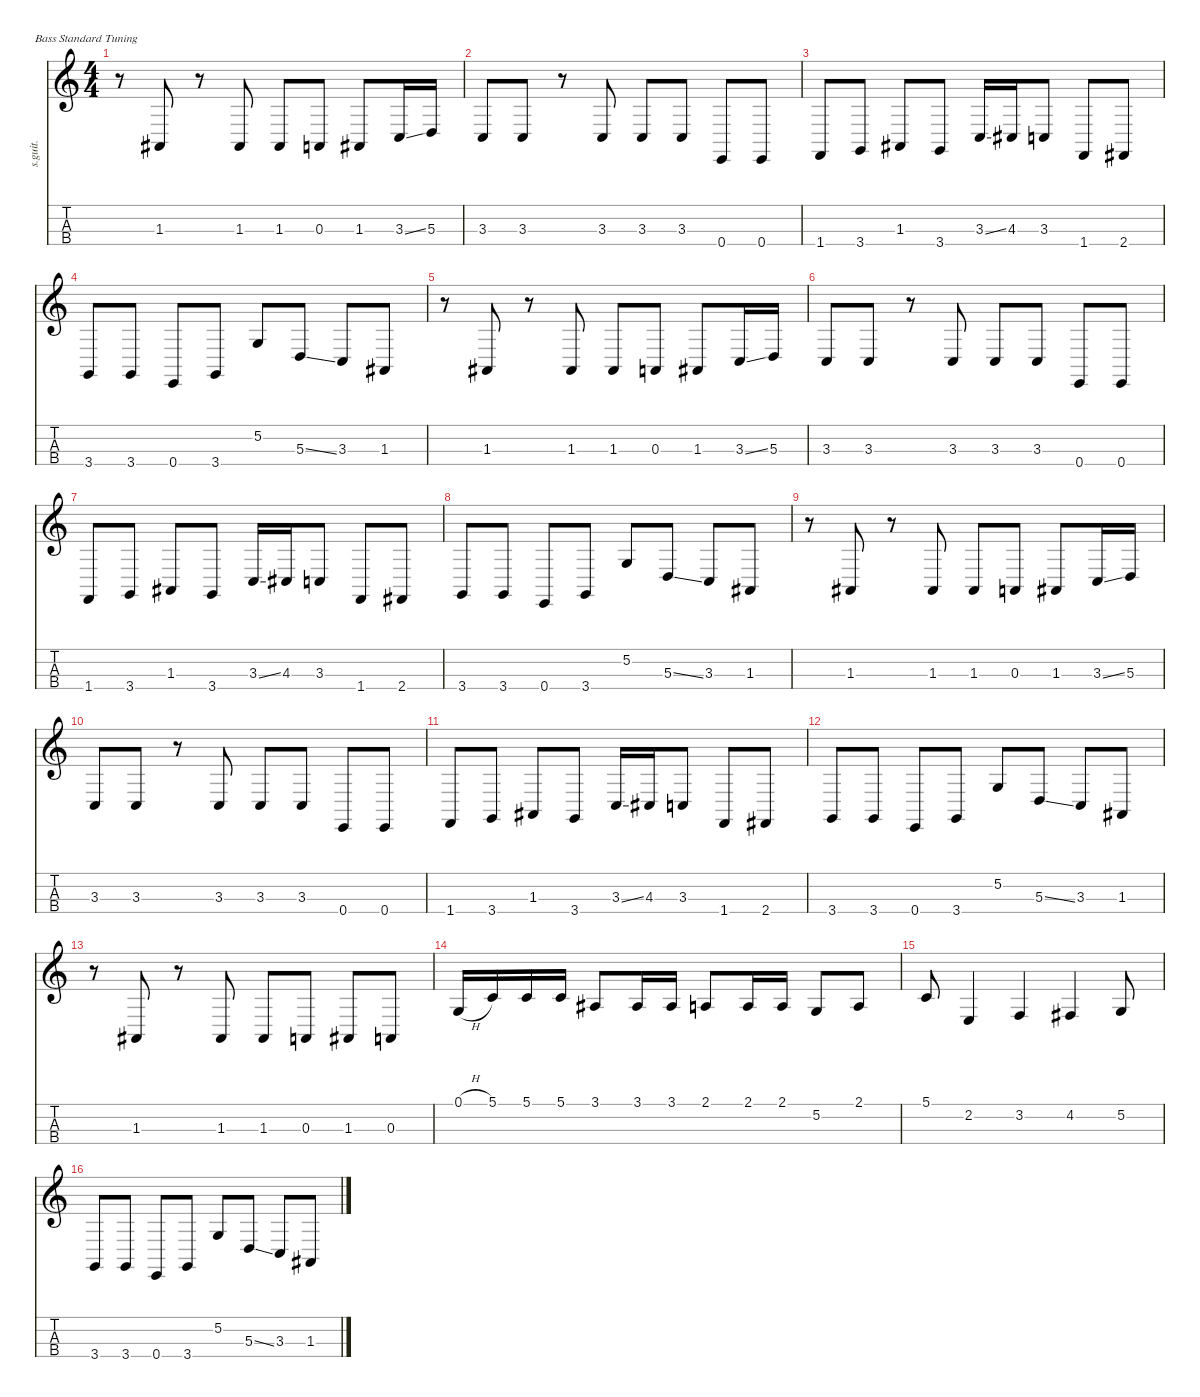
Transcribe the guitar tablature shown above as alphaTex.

\defaultSystemsLayout 4
\hideDynamics
\bracketExtendMode nobrackets
\track ("Ed King (Bass Guitar)" "s.guit.") {instrument electricbasspick}
\staff {score tabs}
\tuning (G2 D2 A1 E1)
\ts (4 4)
\tempo (150 hide)
\clef g2
\ks c
r.8{dy f} 1.3{acc #}.8{lyrics (0 "") lyrics (1 "") lyrics (2 "") lyrics (3 "") lyrics (4 "")} r.8 1.3{acc #}.8{lyrics (0 "") lyrics (1 "") lyrics (2 "") lyrics (3 "") lyrics (4 "")} 1.3{acc #}.8{lyrics (0 "") lyrics (1 "") lyrics (2 "") lyrics (3 "") lyrics (4 "")} 0.3.8{lyrics (0 "") lyrics (1 "") lyrics (2 "") lyrics (3 "") lyrics (4 "")} 1.3{acc #}.8{lyrics (0 "") lyrics (1 "") lyrics (2 "") lyrics (3 "") lyrics (4 "")} 3.3{ss}.16{lyrics (0 "") lyrics (1 "") lyrics (2 "") lyrics (3 "") lyrics (4 "")} 5.3.16{lyrics (0 "") lyrics (1 "") lyrics (2 "") lyrics (3 "") lyrics (4 "")} |
3.3.8{lyrics (0 "") lyrics (1 "") lyrics (2 "") lyrics (3 "") lyrics (4 "")} 3.3.8{lyrics (0 "") lyrics (1 "") lyrics (2 "") lyrics (3 "") lyrics (4 "")} r.8 3.3.8{lyrics (0 "") lyrics (1 "") lyrics (2 "") lyrics (3 "") lyrics (4 "")} 3.3.8{lyrics (0 "") lyrics (1 "") lyrics (2 "") lyrics (3 "") lyrics (4 "")} 3.3.8{lyrics (0 "") lyrics (1 "") lyrics (2 "") lyrics (3 "") lyrics (4 "")} 0.4.8{lyrics (0 "") lyrics (1 "") lyrics (2 "") lyrics (3 "") lyrics (4 "")} 0.4.8{lyrics (0 "") lyrics (1 "") lyrics (2 "") lyrics (3 "") lyrics (4 "")} |
1.4.8{lyrics (0 "") lyrics (1 "") lyrics (2 "") lyrics (3 "") lyrics (4 "")} 3.4.8{lyrics (0 "") lyrics (1 "") lyrics (2 "") lyrics (3 "") lyrics (4 "")} 1.3{acc #}.8{lyrics (0 "") lyrics (1 "") lyrics (2 "") lyrics (3 "") lyrics (4 "")} 3.4.8{lyrics (0 "") lyrics (1 "") lyrics (2 "") lyrics (3 "") lyrics (4 "")} 3.3{ss}.16{lyrics (0 "") lyrics (1 "") lyrics (2 "") lyrics (3 "") lyrics (4 "")} 4.3{acc #}.16{lyrics (0 "") lyrics (1 "") lyrics (2 "") lyrics (3 "") lyrics (4 "")} 3.3.8{lyrics (0 "") lyrics (1 "") lyrics (2 "") lyrics (3 "") lyrics (4 "")} 1.4.8{lyrics (0 "") lyrics (1 "") lyrics (2 "") lyrics (3 "") lyrics (4 "")} 2.4{acc #}.8{lyrics (0 "") lyrics (1 "") lyrics (2 "") lyrics (3 "") lyrics (4 "")} |
3.4.8{lyrics (0 "") lyrics (1 "") lyrics (2 "") lyrics (3 "") lyrics (4 "")} 3.4.8{lyrics (0 "") lyrics (1 "") lyrics (2 "") lyrics (3 "") lyrics (4 "")} 0.4.8{lyrics (0 "") lyrics (1 "") lyrics (2 "") lyrics (3 "") lyrics (4 "")} 3.4.8{lyrics (0 "") lyrics (1 "") lyrics (2 "") lyrics (3 "") lyrics (4 "")} 5.2.8{lyrics (0 "") lyrics (1 "") lyrics (2 "") lyrics (3 "") lyrics (4 "")} 5.3{ss}.8{lyrics (0 "") lyrics (1 "") lyrics (2 "") lyrics (3 "") lyrics (4 "")} 3.3.8{lyrics (0 "") lyrics (1 "") lyrics (2 "") lyrics (3 "") lyrics (4 "")} 1.3{acc #}.8{lyrics (0 "") lyrics (1 "") lyrics (2 "") lyrics (3 "") lyrics (4 "")} |
r.8 1.3{acc #}.8{lyrics (0 "") lyrics (1 "") lyrics (2 "") lyrics (3 "") lyrics (4 "")} r.8 1.3{acc #}.8{lyrics (0 "") lyrics (1 "") lyrics (2 "") lyrics (3 "") lyrics (4 "")} 1.3{acc #}.8{lyrics (0 "") lyrics (1 "") lyrics (2 "") lyrics (3 "") lyrics (4 "")} 0.3.8{lyrics (0 "") lyrics (1 "") lyrics (2 "") lyrics (3 "") lyrics (4 "")} 1.3{acc #}.8{lyrics (0 "") lyrics (1 "") lyrics (2 "") lyrics (3 "") lyrics (4 "")} 3.3{ss}.16{lyrics (0 "") lyrics (1 "") lyrics (2 "") lyrics (3 "") lyrics (4 "")} 5.3.16{lyrics (0 "") lyrics (1 "") lyrics (2 "") lyrics (3 "") lyrics (4 "")} |
3.3.8{lyrics (0 "") lyrics (1 "") lyrics (2 "") lyrics (3 "") lyrics (4 "")} 3.3.8{lyrics (0 "") lyrics (1 "") lyrics (2 "") lyrics (3 "") lyrics (4 "")} r.8 3.3.8{lyrics (0 "") lyrics (1 "") lyrics (2 "") lyrics (3 "") lyrics (4 "")} 3.3.8{lyrics (0 "") lyrics (1 "") lyrics (2 "") lyrics (3 "") lyrics (4 "")} 3.3.8{lyrics (0 "") lyrics (1 "") lyrics (2 "") lyrics (3 "") lyrics (4 "")} 0.4.8{lyrics (0 "") lyrics (1 "") lyrics (2 "") lyrics (3 "") lyrics (4 "")} 0.4.8{lyrics (0 "") lyrics (1 "") lyrics (2 "") lyrics (3 "") lyrics (4 "")} |
1.4.8{lyrics (0 "") lyrics (1 "") lyrics (2 "") lyrics (3 "") lyrics (4 "")} 3.4.8{lyrics (0 "") lyrics (1 "") lyrics (2 "") lyrics (3 "") lyrics (4 "")} 1.3{acc #}.8{lyrics (0 "") lyrics (1 "") lyrics (2 "") lyrics (3 "") lyrics (4 "")} 3.4.8{lyrics (0 "") lyrics (1 "") lyrics (2 "") lyrics (3 "") lyrics (4 "")} 3.3{ss}.16{lyrics (0 "") lyrics (1 "") lyrics (2 "") lyrics (3 "") lyrics (4 "")} 4.3{acc #}.16{lyrics (0 "") lyrics (1 "") lyrics (2 "") lyrics (3 "") lyrics (4 "")} 3.3.8{lyrics (0 "") lyrics (1 "") lyrics (2 "") lyrics (3 "") lyrics (4 "")} 1.4.8{lyrics (0 "") lyrics (1 "") lyrics (2 "") lyrics (3 "") lyrics (4 "")} 2.4{acc #}.8{lyrics (0 "") lyrics (1 "") lyrics (2 "") lyrics (3 "") lyrics (4 "")} |
3.4.8{lyrics (0 "") lyrics (1 "") lyrics (2 "") lyrics (3 "") lyrics (4 "")} 3.4.8{lyrics (0 "") lyrics (1 "") lyrics (2 "") lyrics (3 "") lyrics (4 "")} 0.4.8{lyrics (0 "") lyrics (1 "") lyrics (2 "") lyrics (3 "") lyrics (4 "")} 3.4.8{lyrics (0 "") lyrics (1 "") lyrics (2 "") lyrics (3 "") lyrics (4 "")} 5.2.8{lyrics (0 "") lyrics (1 "") lyrics (2 "") lyrics (3 "") lyrics (4 "")} 5.3{ss}.8{lyrics (0 "") lyrics (1 "") lyrics (2 "") lyrics (3 "") lyrics (4 "")} 3.3.8{lyrics (0 "") lyrics (1 "") lyrics (2 "") lyrics (3 "") lyrics (4 "")} 1.3{acc #}.8{lyrics (0 "") lyrics (1 "") lyrics (2 "") lyrics (3 "") lyrics (4 "")} |
r.8 1.3{acc #}.8{lyrics (0 "") lyrics (1 "") lyrics (2 "") lyrics (3 "") lyrics (4 "")} r.8 1.3{acc #}.8{lyrics (0 "") lyrics (1 "") lyrics (2 "") lyrics (3 "") lyrics (4 "")} 1.3{acc #}.8{lyrics (0 "") lyrics (1 "") lyrics (2 "") lyrics (3 "") lyrics (4 "")} 0.3.8{lyrics (0 "") lyrics (1 "") lyrics (2 "") lyrics (3 "") lyrics (4 "")} 1.3{acc #}.8{lyrics (0 "") lyrics (1 "") lyrics (2 "") lyrics (3 "") lyrics (4 "")} 3.3{ss}.16{lyrics (0 "") lyrics (1 "") lyrics (2 "") lyrics (3 "") lyrics (4 "")} 5.3.16{lyrics (0 "") lyrics (1 "") lyrics (2 "") lyrics (3 "") lyrics (4 "")} |
3.3.8{lyrics (0 "") lyrics (1 "") lyrics (2 "") lyrics (3 "") lyrics (4 "")} 3.3.8{lyrics (0 "") lyrics (1 "") lyrics (2 "") lyrics (3 "") lyrics (4 "")} r.8 3.3.8{lyrics (0 "") lyrics (1 "") lyrics (2 "") lyrics (3 "") lyrics (4 "")} 3.3.8{lyrics (0 "") lyrics (1 "") lyrics (2 "") lyrics (3 "") lyrics (4 "")} 3.3.8{lyrics (0 "") lyrics (1 "") lyrics (2 "") lyrics (3 "") lyrics (4 "")} 0.4.8{lyrics (0 "") lyrics (1 "") lyrics (2 "") lyrics (3 "") lyrics (4 "")} 0.4.8{lyrics (0 "") lyrics (1 "") lyrics (2 "") lyrics (3 "") lyrics (4 "")} |
1.4.8{lyrics (0 "") lyrics (1 "") lyrics (2 "") lyrics (3 "") lyrics (4 "")} 3.4.8{lyrics (0 "") lyrics (1 "") lyrics (2 "") lyrics (3 "") lyrics (4 "")} 1.3{acc #}.8{lyrics (0 "") lyrics (1 "") lyrics (2 "") lyrics (3 "") lyrics (4 "")} 3.4.8{lyrics (0 "") lyrics (1 "") lyrics (2 "") lyrics (3 "") lyrics (4 "")} 3.3{ss}.16{lyrics (0 "") lyrics (1 "") lyrics (2 "") lyrics (3 "") lyrics (4 "")} 4.3{acc #}.16{lyrics (0 "") lyrics (1 "") lyrics (2 "") lyrics (3 "") lyrics (4 "")} 3.3.8{lyrics (0 "") lyrics (1 "") lyrics (2 "") lyrics (3 "") lyrics (4 "")} 1.4.8{lyrics (0 "") lyrics (1 "") lyrics (2 "") lyrics (3 "") lyrics (4 "")} 2.4{acc #}.8{lyrics (0 "") lyrics (1 "") lyrics (2 "") lyrics (3 "") lyrics (4 "")} |
3.4.8{lyrics (0 "") lyrics (1 "") lyrics (2 "") lyrics (3 "") lyrics (4 "")} 3.4.8{lyrics (0 "") lyrics (1 "") lyrics (2 "") lyrics (3 "") lyrics (4 "")} 0.4.8{lyrics (0 "") lyrics (1 "") lyrics (2 "") lyrics (3 "") lyrics (4 "")} 3.4.8{lyrics (0 "") lyrics (1 "") lyrics (2 "") lyrics (3 "") lyrics (4 "")} 5.2.8{lyrics (0 "") lyrics (1 "") lyrics (2 "") lyrics (3 "") lyrics (4 "")} 5.3{ss}.8{lyrics (0 "") lyrics (1 "") lyrics (2 "") lyrics (3 "") lyrics (4 "")} 3.3.8{lyrics (0 "") lyrics (1 "") lyrics (2 "") lyrics (3 "") lyrics (4 "")} 1.3{acc #}.8{lyrics (0 "") lyrics (1 "") lyrics (2 "") lyrics (3 "") lyrics (4 "")} |
r.8 1.3{acc #}.8{lyrics (0 "") lyrics (1 "") lyrics (2 "") lyrics (3 "") lyrics (4 "")} r.8 1.3{acc #}.8{lyrics (0 "") lyrics (1 "") lyrics (2 "") lyrics (3 "") lyrics (4 "")} 1.3{acc #}.8{lyrics (0 "") lyrics (1 "") lyrics (2 "") lyrics (3 "") lyrics (4 "")} 0.3.8{lyrics (0 "") lyrics (1 "") lyrics (2 "") lyrics (3 "") lyrics (4 "")} 1.3{acc #}.8{lyrics (0 "") lyrics (1 "") lyrics (2 "") lyrics (3 "") lyrics (4 "")} 0.3.8{lyrics (0 "") lyrics (1 "") lyrics (2 "") lyrics (3 "") lyrics (4 "")} |
0.1{h}.16{lyrics (0 "") lyrics (1 "") lyrics (2 "") lyrics (3 "") lyrics (4 "")} 5.1.16{lyrics (0 "") lyrics (1 "") lyrics (2 "") lyrics (3 "") lyrics (4 "")} 5.1.16{lyrics (0 "") lyrics (1 "") lyrics (2 "") lyrics (3 "") lyrics (4 "")} 5.1.16{lyrics (0 "") lyrics (1 "") lyrics (2 "") lyrics (3 "") lyrics (4 "")} 3.1{acc #}.8{lyrics (0 "") lyrics (1 "") lyrics (2 "") lyrics (3 "") lyrics (4 "")} 3.1{acc #}.16{lyrics (0 "") lyrics (1 "") lyrics (2 "") lyrics (3 "") lyrics (4 "")} 3.1{acc #}.16{lyrics (0 "") lyrics (1 "") lyrics (2 "") lyrics (3 "") lyrics (4 "")} 2.1.8{lyrics (0 "") lyrics (1 "") lyrics (2 "") lyrics (3 "") lyrics (4 "")} 2.1.16{lyrics (0 "") lyrics (1 "") lyrics (2 "") lyrics (3 "") lyrics (4 "")} 2.1.16{lyrics (0 "") lyrics (1 "") lyrics (2 "") lyrics (3 "") lyrics (4 "")} 5.2.8{lyrics (0 "") lyrics (1 "") lyrics (2 "") lyrics (3 "") lyrics (4 "")} 2.1.8{lyrics (0 "") lyrics (1 "") lyrics (2 "") lyrics (3 "") lyrics (4 "")} |
5.1.8{lyrics (0 "") lyrics (1 "") lyrics (2 "") lyrics (3 "") lyrics (4 "")} 2.2.4{lyrics (0 "") lyrics (1 "") lyrics (2 "") lyrics (3 "") lyrics (4 "")} 3.2.4{lyrics (0 "") lyrics (1 "") lyrics (2 "") lyrics (3 "") lyrics (4 "")} 4.2{acc #}.4{lyrics (0 "") lyrics (1 "") lyrics (2 "") lyrics (3 "") lyrics (4 "")} 5.2.8{lyrics (0 "") lyrics (1 "") lyrics (2 "") lyrics (3 "") lyrics (4 "")} |
3.4.8{lyrics (0 "") lyrics (1 "") lyrics (2 "") lyrics (3 "") lyrics (4 "")} 3.4.8{lyrics (0 "") lyrics (1 "") lyrics (2 "") lyrics (3 "") lyrics (4 "")} 0.4.8{lyrics (0 "") lyrics (1 "") lyrics (2 "") lyrics (3 "") lyrics (4 "")} 3.4.8{lyrics (0 "") lyrics (1 "") lyrics (2 "") lyrics (3 "") lyrics (4 "")} 5.2.8{lyrics (0 "") lyrics (1 "") lyrics (2 "") lyrics (3 "") lyrics (4 "")} 5.3{ss}.8{lyrics (0 "") lyrics (1 "") lyrics (2 "") lyrics (3 "") lyrics (4 "")} 3.3.8{lyrics (0 "") lyrics (1 "") lyrics (2 "") lyrics (3 "") lyrics (4 "")} 1.3{acc #}.8{lyrics (0 "") lyrics (1 "") lyrics (2 "") lyrics (3 "") lyrics (4 "")}
